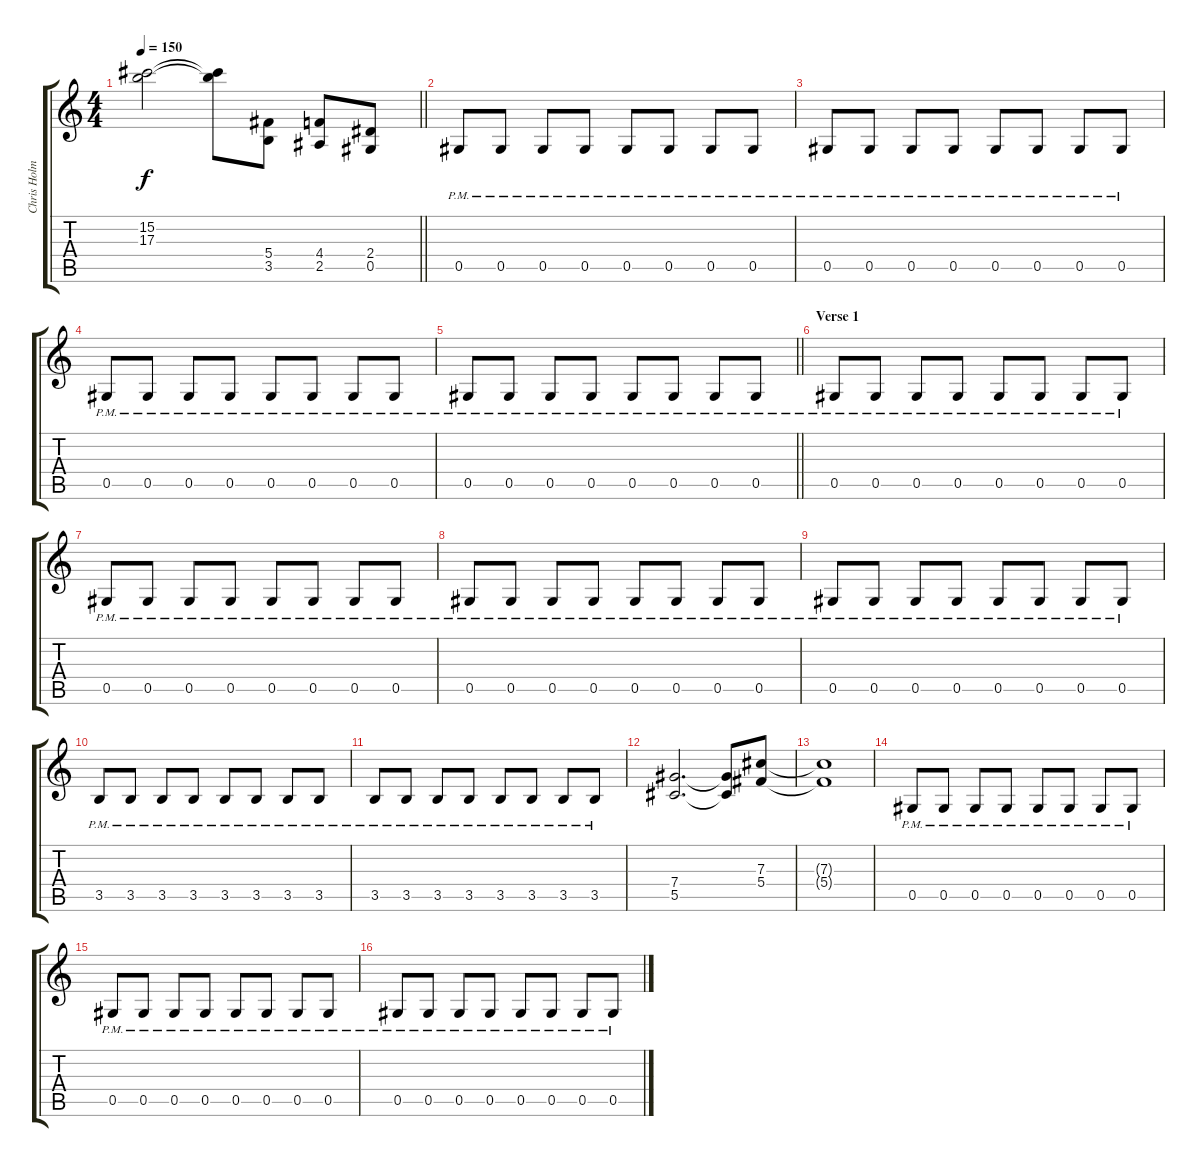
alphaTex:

\track ("Chris Holmes" "Chris Holm") {instrument distortionguitar}
\staff {score tabs}
\tuning (Eb4 Bb3 Gb3 Db3 Ab2 Eb2) {hide}
\ts (4 4)
\tempo 150
\clef g2
\barLineRight lightlight
\ks c
(15.2{t} 17.3{t}).2{dy f} (15.2{t} 17.3{t}).8 (5.4 3.5).8 (4.4 2.5).8 (2.4 0.5).8 |
0.5{pm}.8 0.5{pm}.8 0.5{pm}.8 0.5{pm}.8 0.5{pm}.8 0.5{pm}.8 0.5{pm}.8 0.5{pm}.8 |
0.5{pm}.8 0.5{pm}.8 0.5{pm}.8 0.5{pm}.8 0.5{pm}.8 0.5{pm}.8 0.5{pm}.8 0.5{pm}.8 |
0.5{pm}.8 0.5{pm}.8 0.5{pm}.8 0.5{pm}.8 0.5{pm}.8 0.5{pm}.8 0.5{pm}.8 0.5{pm}.8 |
\barLineRight lightlight
0.5{pm}.8 0.5{pm}.8 0.5{pm}.8 0.5{pm}.8 0.5{pm}.8 0.5{pm}.8 0.5{pm}.8 0.5{pm}.8 |
\section ("" "Verse 1")
0.5{pm}.8 0.5{pm}.8 0.5{pm}.8 0.5{pm}.8 0.5{pm}.8 0.5{pm}.8 0.5{pm}.8 0.5{pm}.8 |
0.5{pm}.8 0.5{pm}.8 0.5{pm}.8 0.5{pm}.8 0.5{pm}.8 0.5{pm}.8 0.5{pm}.8 0.5{pm}.8 |
0.5{pm}.8 0.5{pm}.8 0.5{pm}.8 0.5{pm}.8 0.5{pm}.8 0.5{pm}.8 0.5{pm}.8 0.5{pm}.8 |
0.5{pm}.8 0.5{pm}.8 0.5{pm}.8 0.5{pm}.8 0.5{pm}.8 0.5{pm}.8 0.5{pm}.8 0.5{pm}.8 |
3.5{pm}.8 3.5{pm}.8 3.5{pm}.8 3.5{pm}.8 3.5{pm}.8 3.5{pm}.8 3.5{pm}.8 3.5{pm}.8 |
3.5{pm}.8 3.5{pm}.8 3.5{pm}.8 3.5{pm}.8 3.5{pm}.8 3.5{pm}.8 3.5{pm}.8 3.5{pm}.8 |
(7.4 5.5).2{d} (7.4{t} 5.5{t}).8 (7.3 5.4).8 |
(7.3{t} 5.4{t}).1 |
0.5{pm}.8 0.5{pm}.8 0.5{pm}.8 0.5{pm}.8 0.5{pm}.8 0.5{pm}.8 0.5{pm}.8 0.5{pm}.8 |
0.5{pm}.8 0.5{pm}.8 0.5{pm}.8 0.5{pm}.8 0.5{pm}.8 0.5{pm}.8 0.5{pm}.8 0.5{pm}.8 |
0.5{pm}.8 0.5{pm}.8 0.5{pm}.8 0.5{pm}.8 0.5{pm}.8 0.5{pm}.8 0.5{pm}.8 0.5{pm}.8
